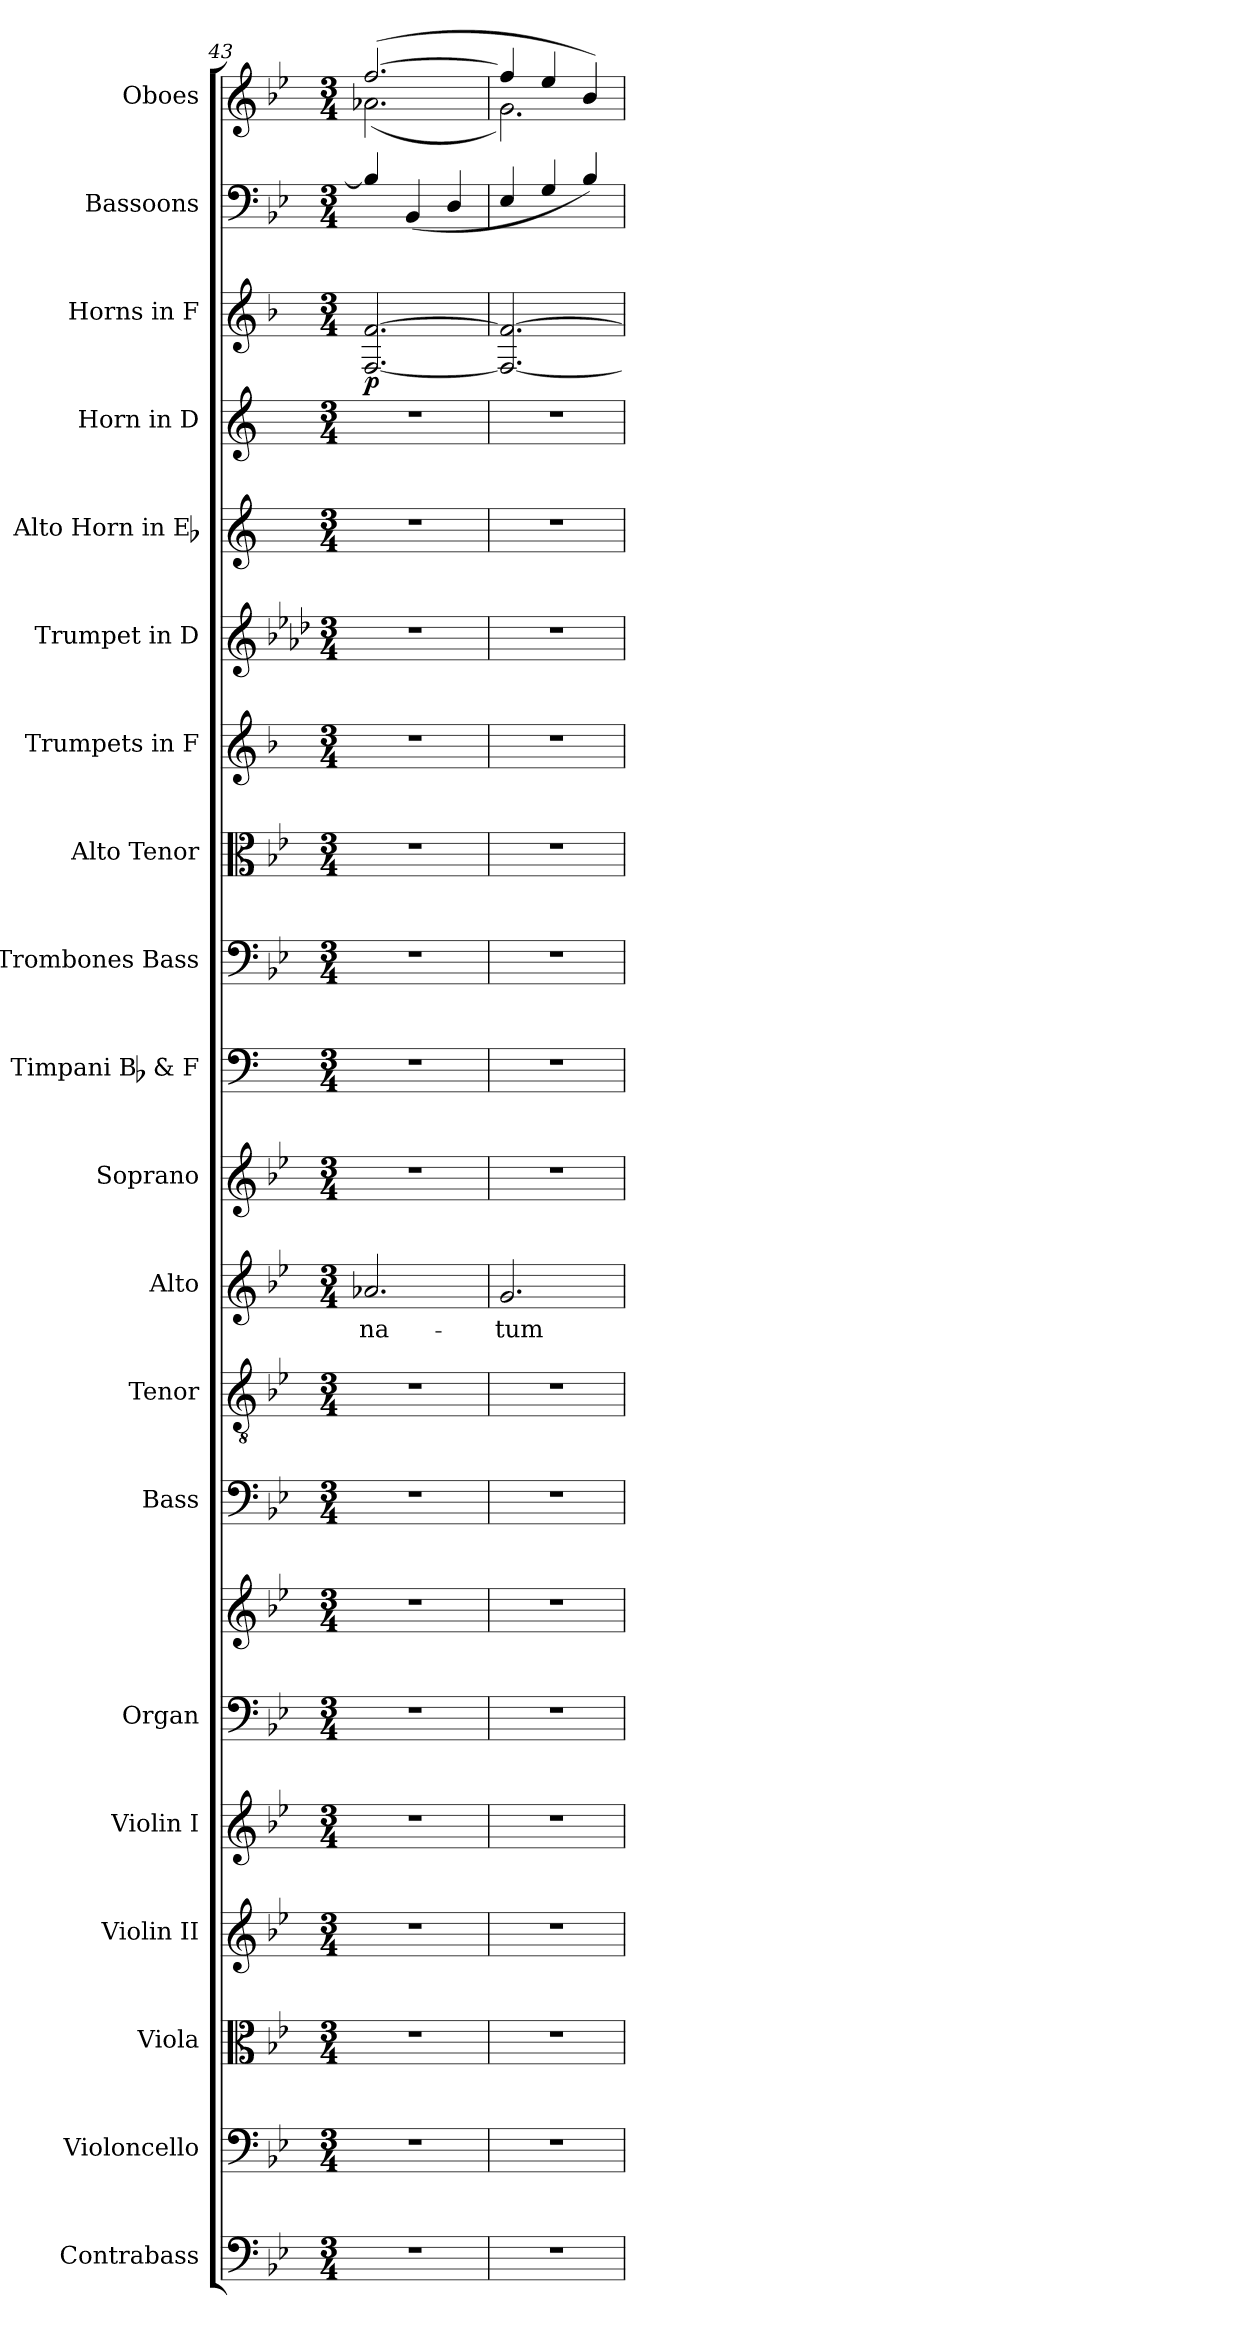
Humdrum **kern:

**kern	**kern	**kern	**kern	**kern	**kern	**kern	**kern	**kern	**kern	**text	**kern	**kern	**kern	**kern	**kern	**kern	**kern	**kern	**kern	**dynam	**kern	**kern
*part20	*part19	*part18	*part17	*part16	*part15	*part15	*part14	*part13	*part12	*part12	*part11	*part10	*part9	*part8	*part7	*part6	*part5	*part4	*part3	*part3	*part2	*part1
*staff21	*staff20	*staff19	*staff18	*staff17	*staff16	*staff15	*staff14	*staff13	*staff12	*staff12	*staff11	*staff10	*staff9	*staff8	*staff7	*staff6	*staff5	*staff4	*staff3	*staff3	*staff2	*staff1
*I"Contrabass	*I"Violoncello	*I"Viola	*I"Violin II	*I"Violin I	*I"Organ	*	*I"Bass	*I"Tenor	*I"Alto	*	*I"Soprano	*I"Timpani Bb & F	*I"Trombones  Bass	*I"Alto Tenor	*I"Trumpets in F	*I"Trumpet in D	*I"Alto Horn in Eb	*I"Horn in D	*I"Horns in F	*	*I"Bassoons	*I"Oboes
*I'Cb.	*I'Vc.	*I'Vla.	*I'Vln. II	*I'Vln. I	*I'Org.	*	*I'B.	*I'T.	*I'A.	*	*I'S.	*I'Timp.	*	*	*	*	*	*	*I'Hn.	*	*I'Bsn.	*I'Ob.
!!LO:PB:g=z
*clefF4	*clefF4	*clefC3	*clefG2	*clefG2	*clefF4	*clefG2	*clefF4	*clefGv2	*clefG2	*	*clefG2	*clefF4	*clefF4	*clefC3	*clefG2	*clefG2	*clefG2	*clefG2	*clefG2	*	*clefF4	*clefG2
*ITrd7c12	*	*	*	*	*	*	*	*ITrd7c12	*	*	*	*	*	*	*ITrd4c7	*ITrd-1c-2	*ITrd5c8	*ITrd6c10	*ITrd4c7	*	*	*
*k[b-e-]	*k[b-e-]	*k[b-e-]	*k[b-e-]	*k[b-e-]	*k[b-e-]	*k[b-e-]	*k[b-e-]	*k[b-e-]	*k[b-e-]	*	*k[b-e-]	*k[]	*k[b-e-]	*k[b-e-]	*k[b-e-]	*k[b-e-]	*k[f#c#g#d#]	*k[f#c#]	*k[b-e-]	*	*k[b-e-]	*k[b-e-]
*B-:	*B-:	*B-:	*B-:	*B-:	*B-:	*B-:	*B-:	*B-:	*B-:	*	*B-:	*C:	*B-:	*B-:	*B-:	*B-:	*E:	*D:	*B-:	*	*B-:	*B-:
*M3/4	*M3/4	*M3/4	*M3/4	*M3/4	*M3/4	*M3/4	*M3/4	*M3/4	*M3/4	*	*M3/4	*M3/4	*M3/4	*M3/4	*M3/4	*M3/4	*M3/4	*M3/4	*M3/4	*	*M3/4	*M3/4
=43	=43	=43	=43	=43	=43	=43	=43	=43	=43	=43	=43	=43	=43	=43	=43	=43	=43	=43	=43	=43	=43	=43
!LO:N:vis=1	!LO:N:vis=1	!LO:N:vis=1	!LO:N:vis=1	!LO:N:vis=1	!LO:N:vis=1	!LO:N:vis=1	!LO:N:vis=1	!LO:N:vis=1	!	!	!	!	!	!	!	!	!	!	!	!	!	!
!	!	!	!	!	!	!	!	!	!	!LO:LY:b:color=#000000	!LO:N:vis=1	!LO:N:vis=1	!LO:N:vis=1	!LO:N:vis=1	!LO:N:vis=1	!LO:N:vis=1	!LO:N:vis=1	!LO:N:vis=1	!	!	!	!
*	*	*	*	*	*	*	*	*	*	*	*	*	*	*	*	*	*	*	*	*	*	*^
2.r	2.r	2.r	2.r	2.r	2.r	2.r	2.r	2.r	2.a-Xi/	na-	2.r	2.r	2.r	2.r	2.r	2.r	2.r	2.r	[2.BB-i/ [2.B-i	p	4B-i/]	([2.ffi/	(2.a-Xi\
.	.	.	.	.	.	.	.	.	.	.	.	.	.	.	.	.	.	.	.	.	(4BB-i/	.	.
.	.	.	.	.	.	.	.	.	.	.	.	.	.	.	.	.	.	.	.	.	4Di/	.	.
=44	=44	=44	=44	=44	=44	=44	=44	=44	=44	=44	=44	=44	=44	=44	=44	=44	=44	=44	=44	=44	=44	=44	=44
!LO:N:vis=1	!LO:N:vis=1	!LO:N:vis=1	!LO:N:vis=1	!LO:N:vis=1	!LO:N:vis=1	!LO:N:vis=1	!LO:N:vis=1	!LO:N:vis=1	!	!	!	!	!	!	!	!	!	!	!	!	!	!	!
!	!	!	!	!	!	!	!	!	!	!LO:LY:b:color=#000000	!LO:N:vis=1	!LO:N:vis=1	!LO:N:vis=1	!LO:N:vis=1	!LO:N:vis=1	!LO:N:vis=1	!LO:N:vis=1	!LO:N:vis=1	!	!	!	!	!
2.r	2.r	2.r	2.r	2.r	2.r	2.r	2.r	2.r	2.gi/	-tum	2.r	2.r	2.r	2.r	2.r	2.r	2.r	2.r	2.BB-i/_ 2.B-i_	.	4E-i/	4ffi/]	2.gi\)
.	.	.	.	.	.	.	.	.	.	.	.	.	.	.	.	.	.	.	.	.	4Gi/	4ee-i/	.
.	.	.	.	.	.	.	.	.	.	.	.	.	.	.	.	.	.	.	.	.	4B-i/)	4b-i/)	.
*	*	*	*	*	*	*	*	*	*	*	*	*	*	*	*	*	*	*	*	*	*	*v	*v
=	=	=	=	=	=	=	=	=	=	=	=	=	=	=	=	=	=	=	=	=	=	=
*-	*-	*-	*-	*-	*-	*-	*-	*-	*-	*-	*-	*-	*-	*-	*-	*-	*-	*-	*-	*-	*-	*-
